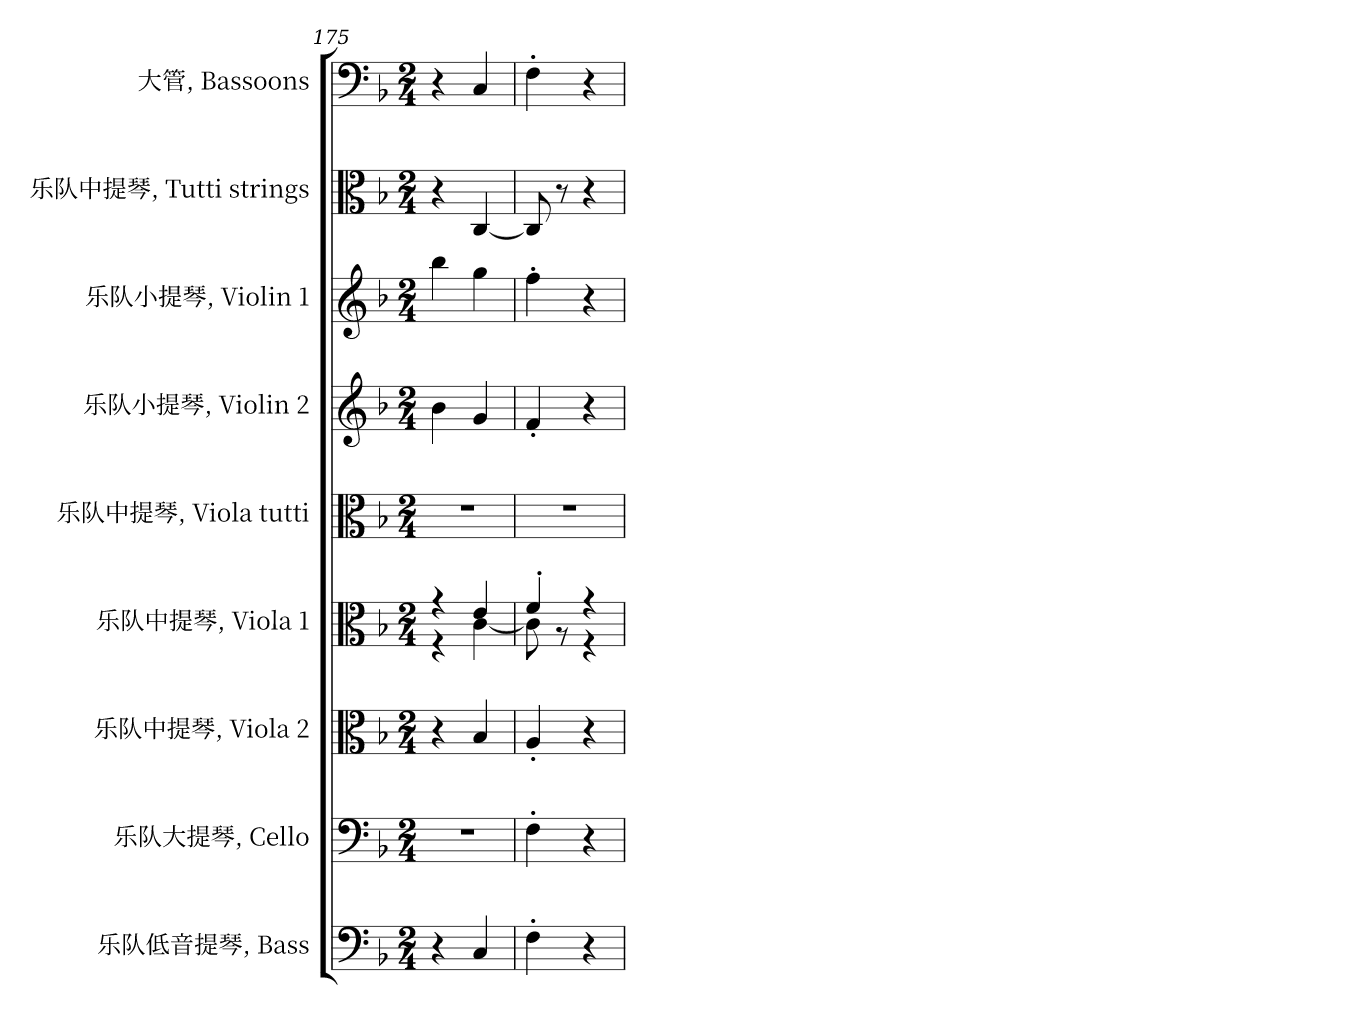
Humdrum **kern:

**kern	**kern	**kern	**kern	**kern	**kern	**kern	**kern	**kern
*part9	*part8	*part7	*part6	*part5	*part4	*part3	*part2	*part1
*staff9	*staff8	*staff7	*staff6	*staff5	*staff4	*staff3	*staff2	*staff1
*I"乐队低音提琴, Bass	*I"乐队大提琴, Cello	*I"乐队中提琴, Viola 2	*I"乐队中提琴, Viola 1	*I"乐队中提琴, Viola tutti	*I"乐队小提琴, Violin 2	*I"乐队小提琴, Violin 1	*I"乐队中提琴, Tutti strings	*I"大管, Bassoons
*	*	*	*	*	*	*	*	*I'Bsn.
*clefF4	*clefF4	*clefC3	*clefC3	*clefC3	*clefG2	*clefG2	*clefC3	*clefF4
*ITrd7c12	*	*	*	*	*	*	*	*
*k[b-]	*k[b-]	*k[b-]	*k[b-]	*k[b-]	*k[b-]	*k[b-]	*k[b-]	*k[b-]
*M2/4	*M2/4	*M2/4	*M2/4	*M2/4	*M2/4	*M2/4	*M2/4	*M2/4
*MM39	*MM39	*MM39	*MM39	*MM39	*MM39	*MM39	*MM39	*MM39
=175	=175	=175	=175	=175	=175	=175	=175	=175
*	*	*	*^	*	*	*	*	*
4r	2r	4r	4r	4r	2r	4b-\	4bb-\	4r	4r
*	*	*	*	*	*	*	*	*	*MM35
4CC/	.	4B-/	4e/	[4c\	.	4g/	4gg\	[4C/	4C/
=176	=176	=176	=176	=176	=176	=176	=176	=176	=176
*	*	*	*	*	*	*	*	*	*MM38
4FF'\	4F'\	4A'/	4f'/	8c\]	2r	4f'/	4ff'\	8C/]	4F'\
.	.	.	.	8r	.	.	.	8r	.
*	*	*	*	*	*	*	*	*	*MM50
4r	4r	4r	4r	4r	.	4r	4r	4r	4r
*	*	*	*v	*v	*	*	*	*	*
=	=	=	=	=	=	=	=	=
*-	*-	*-	*-	*-	*-	*-	*-	*-
